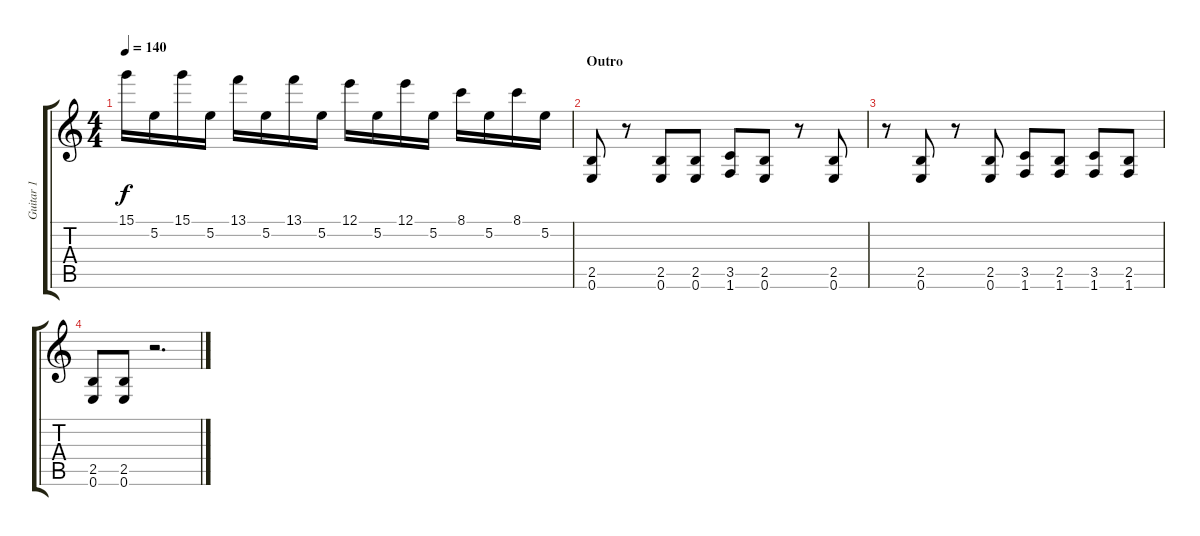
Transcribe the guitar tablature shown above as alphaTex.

\track ("Guitar 1" "Guitar 1") {instrument distortionguitar}
\staff {score tabs}
\tuning (E4 B3 G3 D3 A2 E2) {hide}
\ts (4 4)
\tempo 140
\clef g2
\ks c
15.1.16{dy f} 5.2.16 15.1.16 5.2.16 13.1.16 5.2.16 13.1.16 5.2.16 12.1.16 5.2.16 12.1.16 5.2.16 8.1.16 5.2.16 8.1.16 5.2.16 |
\section ("" "Outro")
(2.5 0.6).8 r.8 (2.5 0.6).8 (2.5 0.6).8 (3.5 1.6).8 (2.5 0.6).8 r.8 (2.5 0.6).8 |
r.8 (2.5 0.6).8 r.8 (2.5 0.6).8 (3.5 1.6).8 (2.5 1.6).8 (3.5 1.6).8 (2.5 1.6).8 |
(2.5 0.6).8 (2.5 0.6).8 r.2{d}
